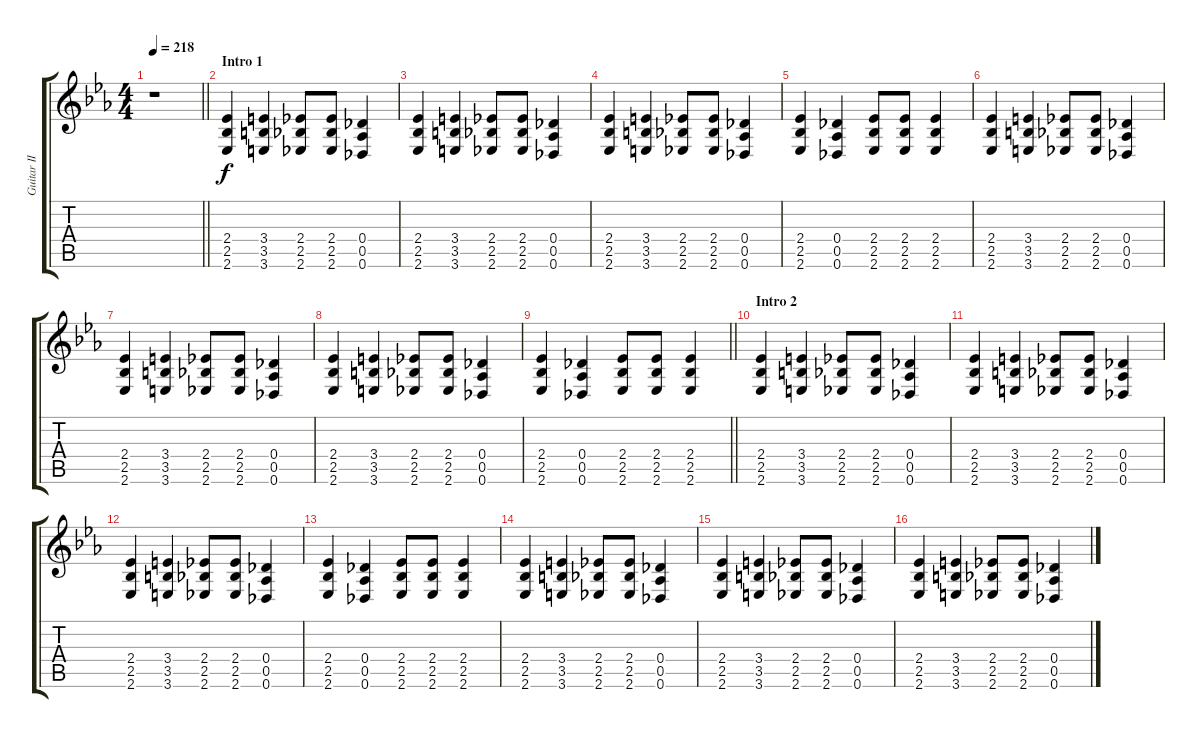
\track ("Guitar II" "Guitar II") {instrument distortionguitar}
\staff {score tabs}
\tuning (Eb4 Bb3 Gb3 Db3 Ab2 Db2) {hide}
\ts (4 4)
\tempo 218
\clef g2
\barLineRight lightlight
\ks eb
r.1{dy f instrument distortionguitar} |
\section ("" "Intro 1")
(2.4 2.5 2.6).4 (3.4 3.5 3.6).4 (2.4 2.5 2.6).8 (2.4 2.5 2.6).8 (0.4 0.5 0.6).4 |
(2.4 2.5 2.6).4 (3.4 3.5 3.6).4 (2.4 2.5 2.6).8 (2.4 2.5 2.6).8 (0.4 0.5 0.6).4 |
(2.4 2.5 2.6).4 (3.4 3.5 3.6).4 (2.4 2.5 2.6).8 (2.4 2.5 2.6).8 (0.4 0.5 0.6).4 |
(2.4 2.5 2.6).4 (0.4 0.5 0.6).4 (2.4 2.5 2.6).8 (2.4 2.5 2.6).8 (2.4 2.5 2.6).4 |
(2.4 2.5 2.6).4 (3.4 3.5 3.6).4 (2.4 2.5 2.6).8 (2.4 2.5 2.6).8 (0.4 0.5 0.6).4 |
(2.4 2.5 2.6).4 (3.4 3.5 3.6).4 (2.4 2.5 2.6).8 (2.4 2.5 2.6).8 (0.4 0.5 0.6).4 |
(2.4 2.5 2.6).4 (3.4 3.5 3.6).4 (2.4 2.5 2.6).8 (2.4 2.5 2.6).8 (0.4 0.5 0.6).4 |
\barLineRight lightlight
(2.4 2.5 2.6).4 (0.4 0.5 0.6).4 (2.4 2.5 2.6).8 (2.4 2.5 2.6).8 (2.4 2.5 2.6).4 |
\section ("" "Intro 2")
(2.4 2.5 2.6).4 (3.4 3.5 3.6).4 (2.4 2.5 2.6).8 (2.4 2.5 2.6).8 (0.4 0.5 0.6).4 |
(2.4 2.5 2.6).4 (3.4 3.5 3.6).4 (2.4 2.5 2.6).8 (2.4 2.5 2.6).8 (0.4 0.5 0.6).4 |
(2.4 2.5 2.6).4 (3.4 3.5 3.6).4 (2.4 2.5 2.6).8 (2.4 2.5 2.6).8 (0.4 0.5 0.6).4 |
(2.4 2.5 2.6).4 (0.4 0.5 0.6).4 (2.4 2.5 2.6).8 (2.4 2.5 2.6).8 (2.4 2.5 2.6).4 |
(2.4 2.5 2.6).4 (3.4 3.5 3.6).4 (2.4 2.5 2.6).8 (2.4 2.5 2.6).8 (0.4 0.5 0.6).4 |
(2.4 2.5 2.6).4 (3.4 3.5 3.6).4 (2.4 2.5 2.6).8 (2.4 2.5 2.6).8 (0.4 0.5 0.6).4 |
(2.4 2.5 2.6).4 (3.4 3.5 3.6).4 (2.4 2.5 2.6).8 (2.4 2.5 2.6).8 (0.4 0.5 0.6).4
